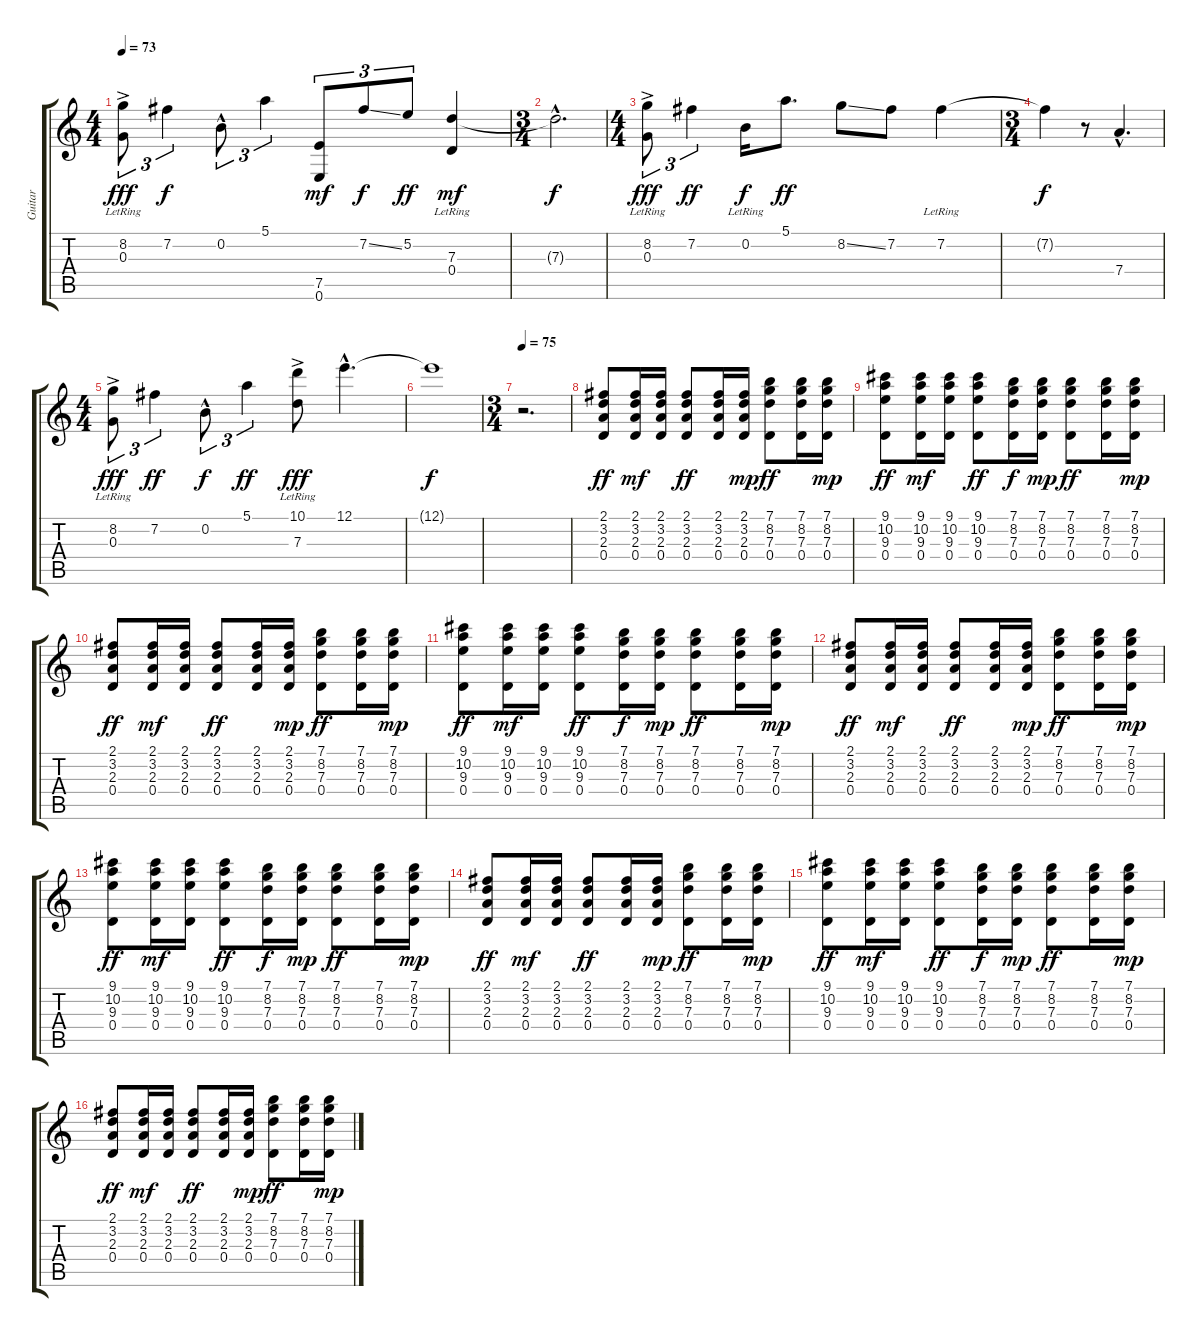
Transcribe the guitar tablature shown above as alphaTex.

\track ("Guitar" "Guitar") {instrument acousticguitarsteel}
\staff {score tabs}
\tuning (E4 B3 G3 D3 A2 E2) {hide}
\ts (4 4)
\tempo 73
\clef g2
\ks c
(8.2 0.3{ac lr}).8{tu (3 2) dy fff} 7.2.4{tu (3 2) dy f} 0.2{hac}.8{tu (3 2)} 5.1.4{tu (3 2)} (7.5 0.6).8{tu (3 2) dy mf} 7.2{ss}.8{tu (3 2) dy f} 5.2.8{tu (3 2) dy ff} (7.3{lr} 0.4).4{dy mf} |
\ts (3 4)
7.3{hac t}.2{d dy f} |
\ts (4 4)
(8.2 0.3{ac lr}).8{tu (3 2) dy fff} 7.2.4{tu (3 2) dy ff} 0.2{lr}.16{dy f} 5.1.8{d dy ff} 8.2{ss}.8 7.2.8 7.2{lr}.4 |
\ts (3 4)
7.2{t}.4{dy f} r.8 7.4{hac}.4{d} |
\ts (4 4)
(8.2 0.3{ac lr}).8{tu (3 2) dy fff} 7.2.4{tu (3 2) dy ff} 0.2{hac}.8{tu (3 2) dy f} 5.1.4{tu (3 2) dy ff} (10.1 7.3{ac lr}).8{dy fff} 12.1{hac}.4{d} |
12.1{t}.1{dy f} |
\ts (3 4)
\tempo 75
r.2{d} |
(2.1 3.2 2.3 0.4).8{dy ff} (2.1 3.2 2.3 0.4).16{dy mf} (2.1 3.2 2.3 0.4).16 (2.1 3.2 2.3 0.4).8{dy ff} (2.1 3.2 2.3 0.4).16 (2.1 3.2 2.3 0.4).16{dy mp} (7.1 8.2 7.3 0.4).8{dy ff} (7.1 8.2 7.3 0.4).16 (7.1 8.2 7.3 0.4).16{dy mp} |
(9.1 10.2 9.3 0.4).8{dy ff} (9.1 10.2 9.3 0.4).16{dy mf} (9.1 10.2 9.3 0.4).16 (9.1 10.2 9.3 0.4).8{dy ff} (7.1 8.2 7.3 0.4).16{dy f} (7.1 8.2 7.3 0.4).16{dy mp} (7.1 8.2 7.3 0.4).8{dy ff} (7.1 8.2 7.3 0.4).16 (7.1 8.2 7.3 0.4).16{dy mp} |
(2.1 3.2 2.3 0.4).8{dy ff} (2.1 3.2 2.3 0.4).16{dy mf} (2.1 3.2 2.3 0.4).16 (2.1 3.2 2.3 0.4).8{dy ff} (2.1 3.2 2.3 0.4).16 (2.1 3.2 2.3 0.4).16{dy mp} (7.1 8.2 7.3 0.4).8{dy ff} (7.1 8.2 7.3 0.4).16 (7.1 8.2 7.3 0.4).16{dy mp} |
(9.1 10.2 9.3 0.4).8{dy ff} (9.1 10.2 9.3 0.4).16{dy mf} (9.1 10.2 9.3 0.4).16 (9.1 10.2 9.3 0.4).8{dy ff} (7.1 8.2 7.3 0.4).16{dy f} (7.1 8.2 7.3 0.4).16{dy mp} (7.1 8.2 7.3 0.4).8{dy ff} (7.1 8.2 7.3 0.4).16 (7.1 8.2 7.3 0.4).16{dy mp} |
(2.1 3.2 2.3 0.4).8{dy ff} (2.1 3.2 2.3 0.4).16{dy mf} (2.1 3.2 2.3 0.4).16 (2.1 3.2 2.3 0.4).8{dy ff} (2.1 3.2 2.3 0.4).16 (2.1 3.2 2.3 0.4).16{dy mp} (7.1 8.2 7.3 0.4).8{dy ff} (7.1 8.2 7.3 0.4).16 (7.1 8.2 7.3 0.4).16{dy mp} |
(9.1 10.2 9.3 0.4).8{dy ff} (9.1 10.2 9.3 0.4).16{dy mf} (9.1 10.2 9.3 0.4).16 (9.1 10.2 9.3 0.4).8{dy ff} (7.1 8.2 7.3 0.4).16{dy f} (7.1 8.2 7.3 0.4).16{dy mp} (7.1 8.2 7.3 0.4).8{dy ff} (7.1 8.2 7.3 0.4).16 (7.1 8.2 7.3 0.4).16{dy mp} |
(2.1 3.2 2.3 0.4).8{dy ff} (2.1 3.2 2.3 0.4).16{dy mf} (2.1 3.2 2.3 0.4).16 (2.1 3.2 2.3 0.4).8{dy ff} (2.1 3.2 2.3 0.4).16 (2.1 3.2 2.3 0.4).16{dy mp} (7.1 8.2 7.3 0.4).8{dy ff} (7.1 8.2 7.3 0.4).16 (7.1 8.2 7.3 0.4).16{dy mp} |
(9.1 10.2 9.3 0.4).8{dy ff} (9.1 10.2 9.3 0.4).16{dy mf} (9.1 10.2 9.3 0.4).16 (9.1 10.2 9.3 0.4).8{dy ff} (7.1 8.2 7.3 0.4).16{dy f} (7.1 8.2 7.3 0.4).16{dy mp} (7.1 8.2 7.3 0.4).8{dy ff} (7.1 8.2 7.3 0.4).16 (7.1 8.2 7.3 0.4).16{dy mp} |
(2.1 3.2 2.3 0.4).8{dy ff} (2.1 3.2 2.3 0.4).16{dy mf} (2.1 3.2 2.3 0.4).16 (2.1 3.2 2.3 0.4).8{dy ff} (2.1 3.2 2.3 0.4).16 (2.1 3.2 2.3 0.4).16{dy mp} (7.1 8.2 7.3 0.4).8{dy ff} (7.1 8.2 7.3 0.4).16 (7.1 8.2 7.3 0.4).16{dy mp}
